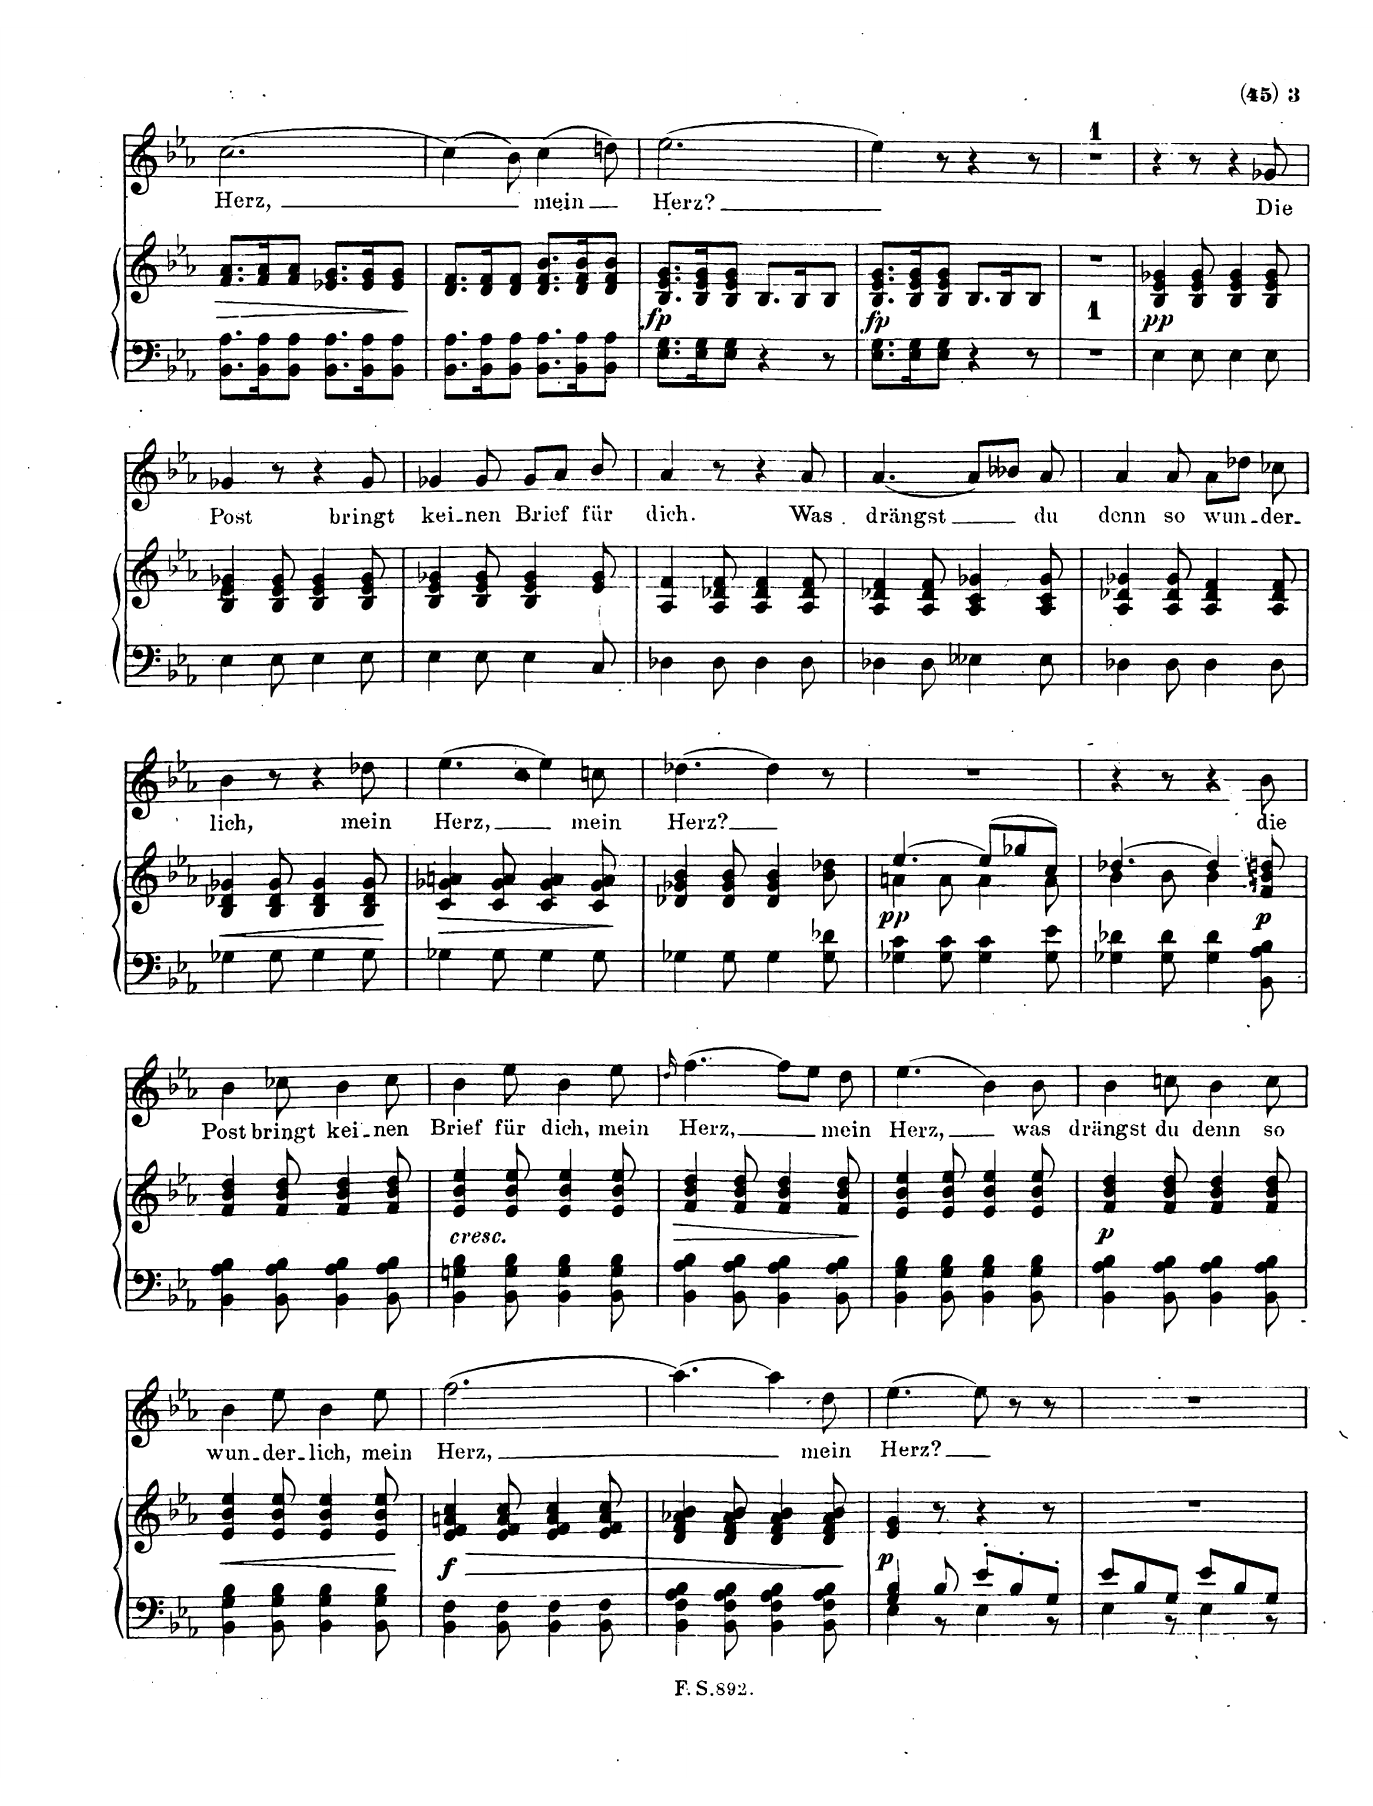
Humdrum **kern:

**kern	**kern	**dynam	**kern	**text
*part2	*part2	*part2	*part1	*part1
*staff3	*staff2	*staff2/3	*staff1	*staff1
*I"Pianoforte	*	*	*I"Singstimme Voice	*
*I'Pno	*	*	*	*
*clefF4	*clefG2	*	*clefG2	*
*k[b-e-a-]	*k[b-e-a-]	*	*k[b-e-a-]	*
*M6/8	*M6/8	*	*M6/8	*
=22	=22	=22	=22	=22
!	!	!LO:HP:b	!	!
8.BB-\ 8.A-\L	8.f/ 8.a-/L	>	[2.cc\	Herz,
16BB-\ 16A-\K	16f/ 16a-/K	]	.	.
8BB-\ 8A-\J	8f/ 8a-/J	.	.	.
8.BB-\ 8.A-\L	8.e-X/ 8.g/L	.	.	.
16BB-\ 16A-\K	16e-/ 16g/K	.	.	.
8BB-\ 8A-\J	8e-/ 8g/J	.	.	.
=23	=23	=23	=23	=23
8.BB-\ 8.A-\L	8.d/ 8.f/L	.	(>4cc\]	.
16BB-\ 16A-\K	16d/ 16f/K	.	.	.
8BB-\ 8A-\J	8d/ 8f/J	.	8b-\)	.
8.BB-\ 8.A-\L	8.d/ 8.f/ 8.b-/L	.	(>4cc\	mein
16BB-\ 16A-\K	16d/ 16f/ 16b-/K	.	.	.
8BB-\ 8A-\J	8d/ 8f/ 8b-/J	.	8ddn\)	.
=24	=24	=24	=24	=24
!	!	!LO:DY:a=2	!	!
8.E-\ 8.G\L	8.B-/ 8.e-/ 8.g/L	fp	[2.ee-\	Herz?
16E-\ 16G\K	16B-/ 16e-/ 16g/K	.	.	.
8E-\ 8G\J	8B-/ 8e-/ 8g/J	.	.	.
4r	8.B-/L	.	.	.
.	16B-/K	.	.	.
8r	8B-/J	.	.	.
=25	=25	=25	=25	=25
!	!	!LO:DY:a=2	!	!
8.E-\ 8.G\L	8.B-/ 8.e-/ 8.g/L	fp	4ee-\]	.
16E-\ 16G\K	16B-/ 16e-/ 16g/K	.	.	.
8E-\ 8G\J	8B-/ 8e-/ 8g/J	.	8r	.
4r	8.B-/L	.	4r	.
.	16B-/K	.	.	.
8r	8B-/J	.	8r	.
=26	=26	=26	=26	=26
!	!	!	!LO:TX:a:B:t=1	!
!LO:TX:a:B:t=1	!	!	!	!
2.r	2.r	.	2.r	.
=27	=27	=27	=27	=27
!	!	!LO:DY:a=2	!	!
4E-\	4B-/ 4e-/ 4g-X/	pp	4r	.
8E-\	8B-/ 8e-/ 8g-/	.	8r	.
4E-\	4B-/ 4e-/ 4g-/	.	4r	.
8E-\	8B-/ 8e-/ 8g-/	.	8g-X/	Die
=28	=28	=28	=28	=28
4E-\	4B-/ 4e-/ 4g-X/	.	4.g-X/	Post
8E-\	8B-/ 8e-/ 8g-/	.	.	.
4E-\	4B-/ 4e-/ 4g-/	.	4r	.
8E-\	8B-/ 8e-/ 8g-/	.	8g-/	bringt
=29	=29	=29	=29	=29
4E-\	4B-/ 4e-/ 4g-X/	.	4f#X/	kei-
8E-\	8B-/ 8e-/ 8g-/	.	8f#/	-nen
4E-\	4B-/ 4e-/ 4g-/	.	8f#/L	Brief
.	.	.	8a-/J	.
8C/	8e-/ 8g-/	.	8b-\	für
=30	=30	=30	=30	=30
4D-X\	4A-/ 4f/	.	4.a-/	dich
8D-\	8A-/ 8d-X/ 8f/	.	.	.
4D-\	4A-/ 4d-/ 4f/	.	4r	.
8D-\	8A-/ 8d-/ 8f/	.	8a-/	Was
=31	=31	=31	=31	=31
4D-X\	4A-/ 4d-X/ 4f/	.	[4.a-/	drängst
8D-\	8A-/ 8d-/ 8f/	.	.	.
4E--X\	4A-/ 4c/ 4g-X/	.	8a-/L]	.
.	.	.	8b--X/J	.
8E--\	8A-/ 8c/ 8g-/	.	8a-/	du
=32	=32	=32	=32	=32
4D-X\	4A-/ 4d-X/ 4g-X/	.	4a-/	denn
8D-\	8A-/ 8d-/ 8g-/	.	8a-/	so
4D-\	4A-/ 4d-/ 4f/	.	8a-\L	wun-
.	.	.	8dd-X\J	.
8D-\	8A-/ 8d-/ 8f/	.	8cc-X\	der-
=33	=33	=33	=33	=33
!	!	!LO:HP:b	!	!
4G-X\	4B-/ 4d-X/ 4g-X/	<	4.b-/	-lich,
8G-\	8B-/ 8d-/ 8g-/	.	.	.
4G-\	4B-/ 4d-/ 4g-/	.	4r	.
8G-\	8B-/ 8d-/ 8g-/	.	8dd-X\	mein
.	.	[	.	.
=34	=34	=34	=34	=34
!	!	!LO:HP:b	!	!
4G-X\	4c/ 4g-X/ 4an/	>	[4.ee-\	Herz,
8G-\	8c/ 8g-/ 8a/	.	.	.
4G-\	4c/ 4g-/ 4a/	.	4ee-\]	.
8G-\	8c/ 8g-/ 8a/	.	8ccn\	mein
.	.	]	.	.
=35	=35	=35	=35	=35
4G-X\	4d-X/ 4g-X/ 4b-/	.	[4.dd-X\	Herz?
8G-\	8d-/ 8g-/ 8b-/	.	.	.
4G-\	4d-/ 4g-/ 4b-/	.	4dd-\]	.
8G-\ 8d\	8b-\ 8dd\	.	8r	.
=36	=36	=36	=36	=36
*	*^	*	*	*
!	!	!	!LO:DY:a=2	!	!
4G-X\ 4c\	[4.ee-/	4an\	pp	2.r	.
8G-\ 8c\	.	8a\	.	.	.
4G-\ 4c\	(8ee-/L]	4a\	.	.	.
.	8gg-X/	.	.	.	.
8G-\ 8c\	8cc/J)	8a\	.	.	.
=37	=37	=37	=37	=37	=37
4G-X\ 4d-X\	4.dd-X/	4b-\	.	4r	.
8G-\ 8d-\	.	8b-\	.	8r	.
4G-\ 4d-\	4dd-/	4b-\	.	4r	.
!	!	!	!LO:DY:a=2	!	!
8BB-\ 8A-\ 8B-\	8ddn/	8f/ 8b-/	p	8b-\	die
*	*v	*v	*	*	*
=38	=38	=38	=38	=38
4BB-\ 4A-\ 4B-\	4f/ 4b-/ 4dd/	.	4b-\	Post
8BB-\ 8A-\ 8B-\	8f/ 8b-/ 8dd/	.	8cc-X\	bringt
4BB-\ 4A-\ 4B-\	4f/ 4b-/ 4dd/	.	4b-\	kei-
8BB-\ 8A-\ 8B-\	8f/ 8b-/ 8cc#X/	.	8cc-\	-nen
=39	=39	=39	=39	=39
!	!LO:TX:b:i:t=cresc.	!	!	!
4BB-\ 4Gn\ 4B-\	4e-/ 4b-/ 4ee-/	.	4b-\	Brief
8BB-\ 8G\ 8B-\	8e-/ 8b-/ 8ee-/	.	8ee-\	für
4BB-\ 4G\ 4B-\	4e-/ 4b-/ 4ee-/	.	4b-\	dich,
8BB-\ 8G\ 8B-\	8e-/ 8b-/ 8ee-/	.	8ee-\	mein
=40	=40	=40	=40	=40
.	.	.	16qdd/	.
!	!	!LO:HP:b	!	!
4BB-\ 4A-\ 4B-\	4f/ 4b-/ 4dd/	>	[4.ff\	Herz,
8BB-\ 8A-\ 8B-\	8f/ 8b-/ 8dd/	]	.	.
4BB-\ 4A-\ 4B-\	4f/ 4b-/ 4dd/	.	8ff\L]	.
.	.	.	8ee-\J	.
8BB-\ 8A-\ 8B-\	8f/ 8b-/ 8dd/	.	8dd\	mein
=41	=41	=41	=41	=41
4BB-\ 4G\ 4B-\	4e-/ 4b-/ 4ee-/	.	(4.ee-\	Herz,
8BB-\ 8G\ 8B-\	8e-/ 8b-/ 8ee-/	.	.	.
4BB-\ 4G\ 4B-\	4e-/ 4b-/ 4ee-/	.	4b-/)	.
8BB-\ 8G\ 8B-\	8e-/ 8b-/ 8ee-/	.	8b-/	was
=42	=42	=42	=42	=42
!	!	!LO:DY:b	!	!
4BB-\ 4A-\ 4B-\	4f/ 4b-/ 4dd/	p	4b-\	drängst
8BB-\ 8A-\ 8B-\	8f/ 8b-/ 8dd/	.	8ccn\	du
4BB-\ 4A-\ 4B-\	4f/ 4b-/ 4dd/	.	4b-\	denn
8BB-\ 8A-\ 8B-\	8f/ 8b-/ 8dd/	.	8cc\	so
=43	=43	=43	=43	=43
!	!	!LO:HP:b	!	!
4BB-\ 4G\ 4B-\	4e-/ 4b-/ 4ee-/	<	4b-\	wun-
8BB-\ 8G\ 8B-\	8e-/ 8b-/ 8ee-/	.	8ee-\	-der-
4BB-\ 4G\ 4B-\	4e-/ 4b-/ 4ee-/	.	4b-\	-lich,
8BB-\ 8G\ 8B-\	8e-/ 8b-/ 8ee-/	.	8ee-\	mein
.	.	[	.	.
=44	=44	=44	=44	=44
!	!	!LO:HP:b	!	!
!	!	!LO:DY:n=1:b	!	!
4BB-\ 4F\	4e-/ 4f/ 4an/ 4cc/	> f	(2.ff\	Herz,
8BB-\ 8F\	8e-/ 8f/ 8a/ 8cc/	.	.	.
4BB-\ 4F\	4e-/ 4f/ 4a/ 4cc/	.	.	.
8BB-\ 8F\	8e-/ 8f/ 8a/ 8cc/	.	.	.
=45	=45	=45	=45	=45
4BB-\ 4F\ 4A-\ 4B-\	4d/ 4f/ 4a-X/ 4b-/	.	[4.aa-\)	.
8BB-\ 8F\ 8A-\ 8B-\	8d/ 8f/ 8a-/ 8b-/	.	.	.
4BB-\ 4F\ 4A-\ 4B-\	4d/ 4f/ 4a-/ 4b-/	.	4aa-\]	.
8BB-\ 8F\ 8A-\ 8B-\	8d/ 8f/ 8a-/ 8b-/	]	8dd\	mein
=46	=46	=46	=46	=46
*^	*	*	*	*
!	!	!	!LO:DY:b	!	!
4G/ 4B-/	4E-\	4e-/ 4g/	p	[4.ee-\	Herz?
8B-/	8r	8r	.	.	.
8e-'/L	4E-\	4r	.	4.ee-\]	.
8B-'/	.	.	.	.	.
8G'/J	8r	8r	.	.	.
=47	=47	=47	=47	=47	=47
8e-/L	4E-\	2.r	.	2.r	.
8B-/	.	.	.	.	.
8G/J	8r	.	.	.	.
8e-/L	4E-\	.	.	.	.
8B-/	.	.	.	.	.
8G'/J	8r	.	.	.	.
*v	*v	*	*	*	*
=	=	=	=	=
*-	*-	*-	*-	*-
